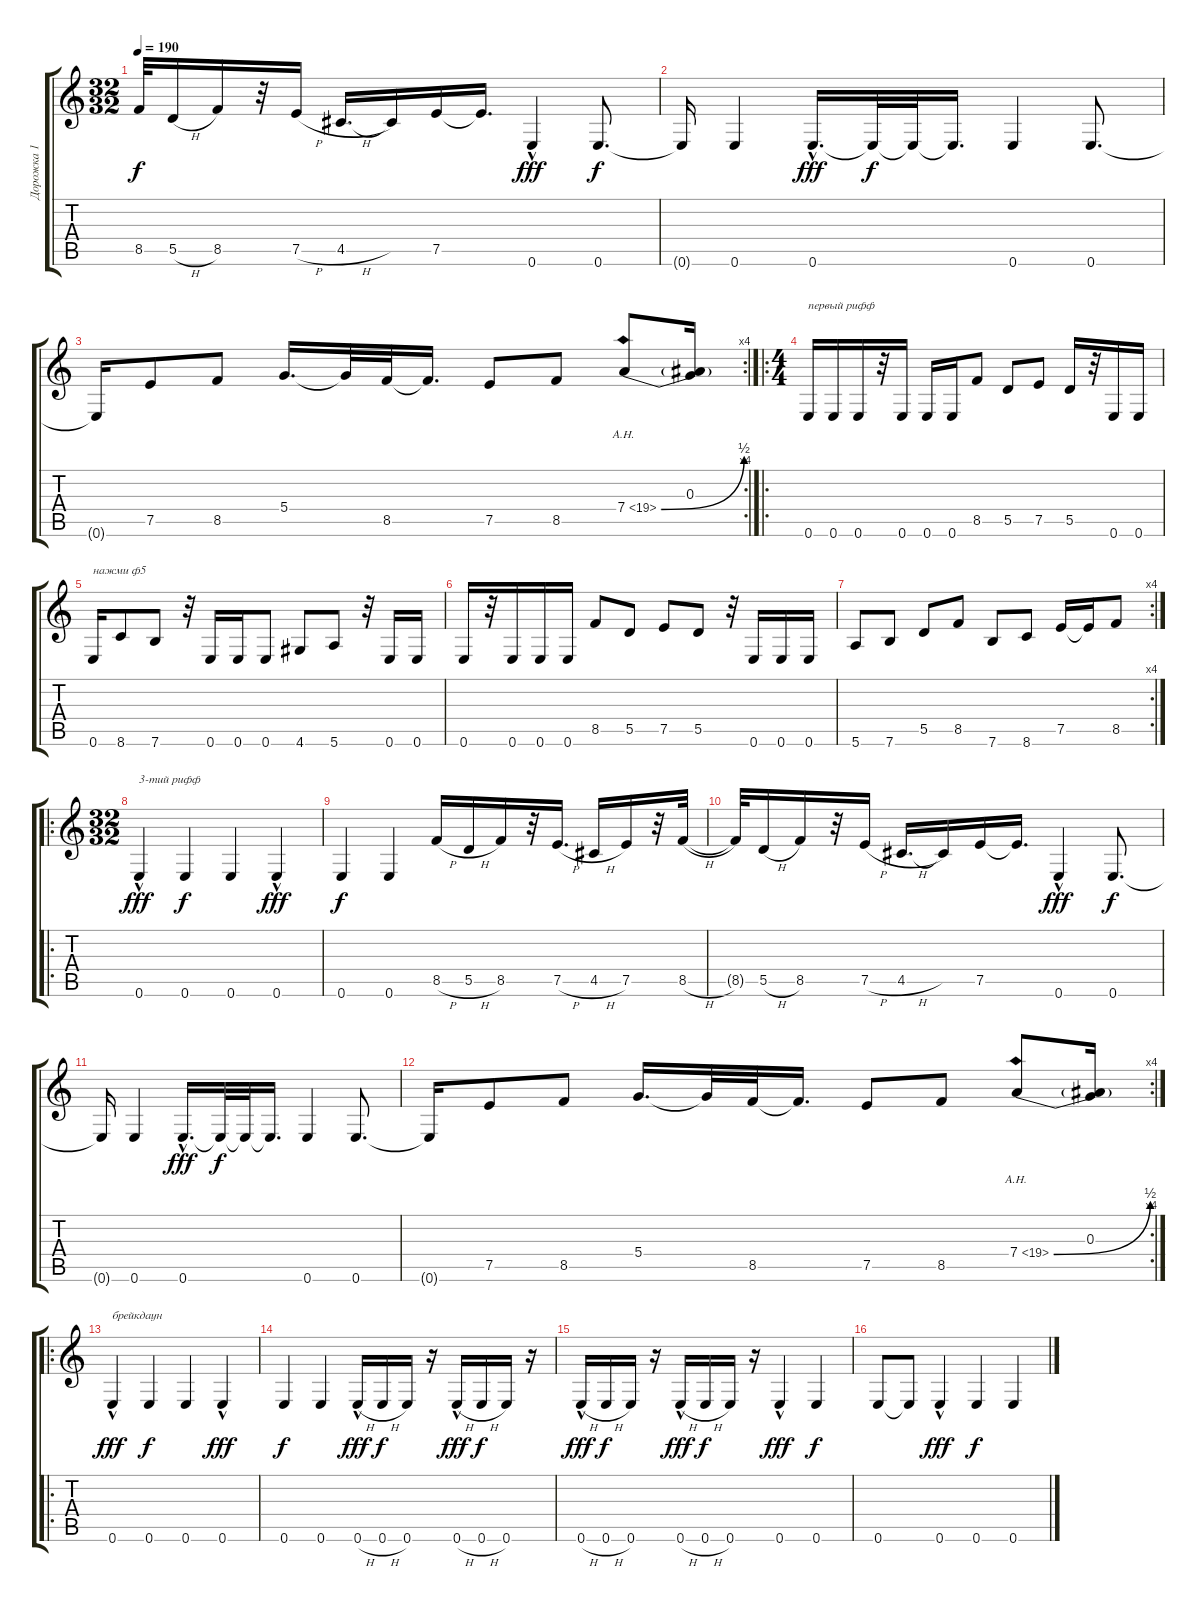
\track ("Дорожка 1" "Дорожка 1") {instrument distortionguitar}
\staff {score tabs}
\tuning (E4 B3 G3 D3 A2 E2) {hide}
\ts (32 32)
\tempo 190
\clef g2
\ks c
8.5{t}.32{dy f} 5.5{h}.16 8.5.16 r.32 7.5{h}.16 4.5{h}.16{d} 4.5{t}.16 7.5.16 7.5{t}.16{d} 0.6{hac}.4{dy fff} 0.6.8{d dy f} |
0.6{t}.16 0.6.4 0.6{hac}.16{d dy fff} 0.6{t}.32{dy f} 0.6{t}.32 0.6{t}.16{d} 0.6.4 0.6.8{d} |
\rc 4
0.6{t}.16 7.5.8 8.5.8 5.4.16{d} 5.4{t}.32 8.5.32 8.5{t}.16{d} 7.5.8 8.5.8 7.4{be (bend 0 0 60 2) ah 12}.8 (0.3 7.4{t}).16 |
\ro
\ts (4 4)
0.6.16{txt "первый рифф"} 0.6.16 0.6.16 r.32 0.6.16 0.6.16 0.6.16 8.5.8 5.5.8 7.5.8 5.5.16 r.32 0.6.16 0.6.16 |
0.6.16{txt "нажми ф5"} 8.6.8 7.6.8 r.32 0.6.16 0.6.16 0.6.8 4.6.8 5.6.8 r.32 0.6.16 0.6.16 |
0.6.16 r.32 0.6.16 0.6.16 0.6.16 8.5.8 5.5.8 7.5.8 5.5.8 r.32 0.6.16 0.6.16 0.6.16 |
\rc 4
5.6.8 7.6.8 5.5.8 8.5.8 7.6.8 8.6.8 7.5.16 7.5{t}.16 8.5.8 |
\ro
\ts (32 32)
0.6{hac}.4{txt "3-тий рифф" dy fff} 0.6.4{dy f} 0.6.4 0.6{hac}.4{dy fff} |
0.6.4{dy f} 0.6.4 8.5{h}.16 5.5{h}.16 8.5.16 r.32 7.5{h}.16{d} 4.5{h}.16 7.5.16 r.32 8.5{h}.32 |
8.5{t}.32 5.5{h}.16 8.5.16 r.32 7.5{h}.16 4.5{h}.16{d} 4.5{t}.16 7.5.16 7.5{t}.16{d} 0.6{hac}.4{dy fff} 0.6.8{d dy f} |
0.6{t}.16 0.6.4 0.6{hac}.16{d dy fff} 0.6{t}.32{dy f} 0.6{t}.32 0.6{t}.16{d} 0.6.4 0.6.8{d} |
\rc 4
0.6{t}.16 7.5.8 8.5.8 5.4.16{d} 5.4{t}.32 8.5.32 8.5{t}.16{d} 7.5.8 8.5.8 7.4{be (bend 0 0 60 2) ah 12}.8 (0.3 7.4{t}).16 |
\ro
0.6{hac}.4{txt "брейкдаун" dy fff} 0.6.4{dy f} 0.6.4 0.6{hac}.4{dy fff} |
0.6.4{dy f} 0.6.4 0.6{h hac}.16{dy fff} 0.6{h}.16{dy f} 0.6.16 r.16 0.6{h hac}.16{dy fff} 0.6{h}.16{dy f} 0.6.16 r.16 |
0.6{h hac}.16{dy fff} 0.6{h}.16{dy f} 0.6.16 r.16 0.6{h hac}.16{dy fff} 0.6{h}.16{dy f} 0.6.16 r.16 0.6{hac}.4{dy fff} 0.6.4{dy f} |
0.6.8 0.6{t}.8 0.6{hac}.4{dy fff} 0.6.4{dy f} 0.6.4
